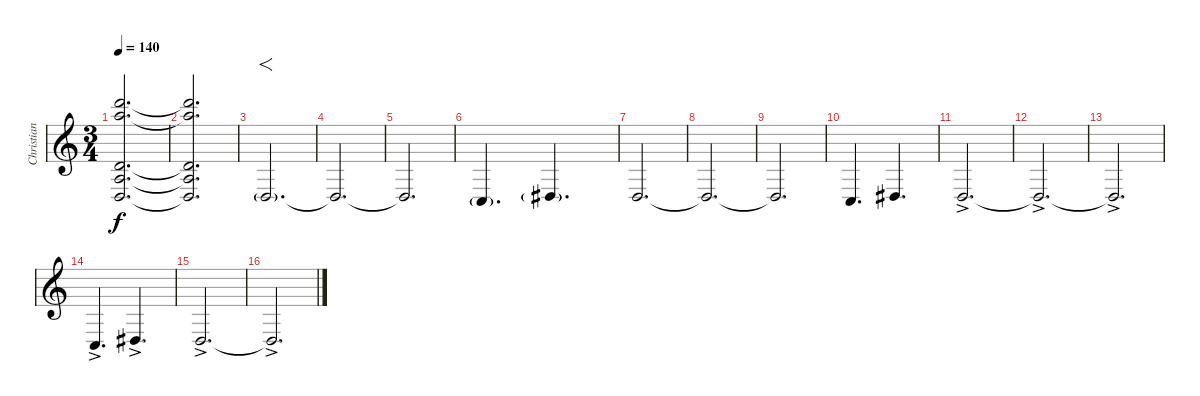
\track ("Christian \"Flake\" Lorenz" "Christian ") {instrument electricgrandpiano}
\staff {score}
\tuning (E4 B3 G3 D3 A2 E2 B1) {hide}
\ts (3 4)
\tempo 140
\clef g2
\ks c
(22.1 22.2 7.3 7.4 5.5).2{d dy f} |
(22.1{t} 22.2{t} 7.3{t} 7.4{t} 5.5{t}).2{d} |
0.4{g}.2{f d} |
0.4{t}.2{d} |
0.4{t}.2{d} |
3.5{g}.4{d} 1.4{g}.4{d} |
0.4.2{d} |
0.4{t}.2{d} |
0.4{t}.2{d} |
3.5.4{d} 1.4.4{d} |
0.4{ac}.2{d} |
0.4{ac t}.2{d} |
0.4{ac t}.2{d} |
3.5{ac}.4{d} 1.4{ac}.4{d} |
0.4{ac}.2{d} |
0.4{ac t}.2{d}
